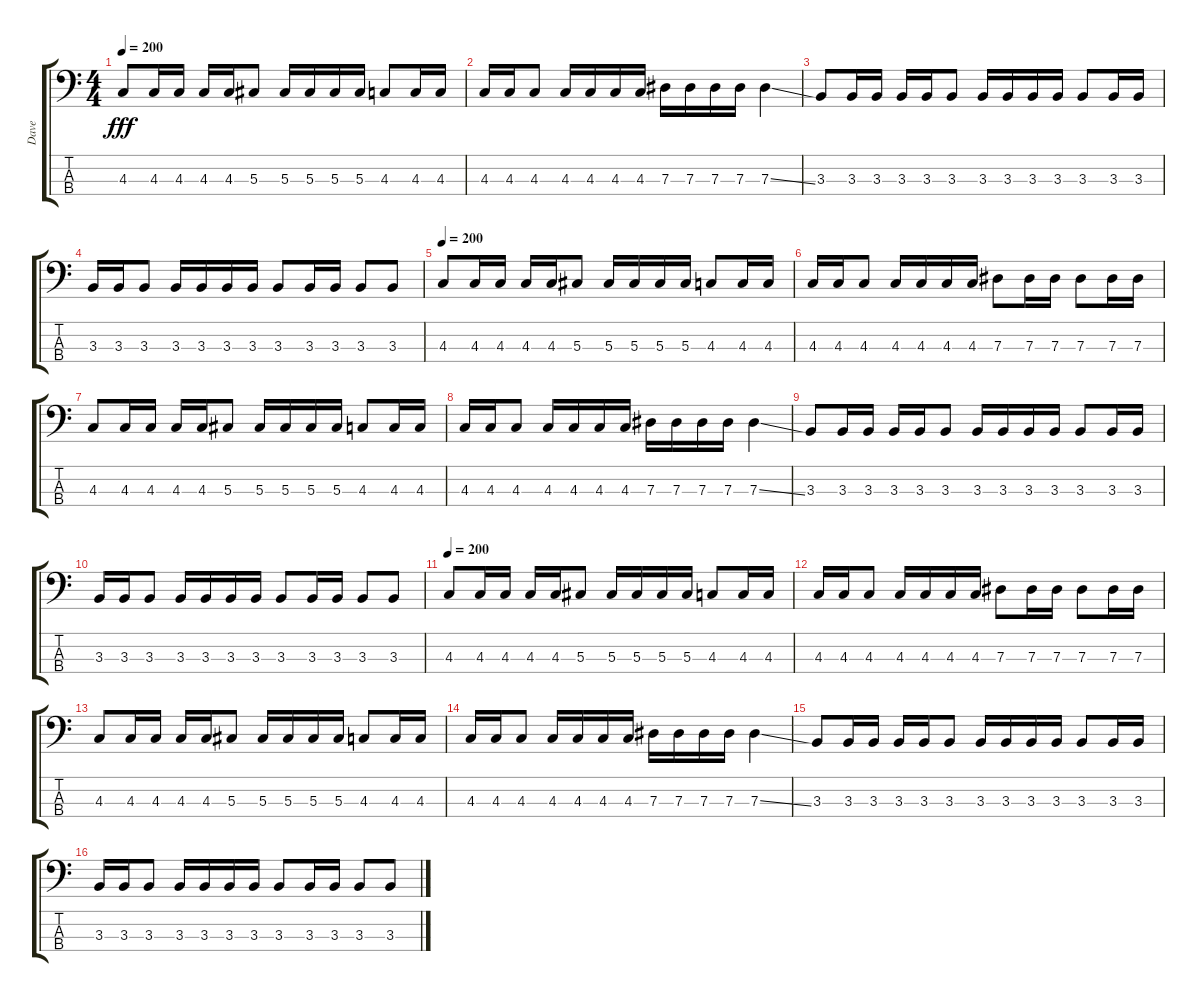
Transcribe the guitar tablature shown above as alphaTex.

\track ("Dave" "Dave") {instrument electricbassfinger}
\staff {score tabs}
\tuning (Gb2 Db2 Ab1 Eb1) {hide}
\ts (4 4)
\tempo 200
\clef f4
\ks c
4.3.8{dy fff} 4.3.16 4.3.16 4.3.16 4.3.16 5.3.8 5.3.16 5.3.16 5.3.16 5.3.16 4.3.8 4.3.16 4.3.16 |
4.3.16 4.3.16 4.3.8 4.3.16 4.3.16 4.3.16 4.3.16 7.3.16 7.3.16 7.3.16 7.3.16 7.3{ss}.4 |
3.3.8 3.3.16 3.3.16 3.3.16 3.3.16 3.3.8 3.3.16 3.3.16 3.3.16 3.3.16 3.3.8 3.3.16 3.3.16 |
3.3.16 3.3.16 3.3.8 3.3.16 3.3.16 3.3.16 3.3.16 3.3.8 3.3.16 3.3.16 3.3.8 3.3.8 |
\tempo 200
4.3.8 4.3.16 4.3.16 4.3.16 4.3.16 5.3.8 5.3.16 5.3.16 5.3.16 5.3.16 4.3.8 4.3.16 4.3.16 |
4.3.16 4.3.16 4.3.8 4.3.16 4.3.16 4.3.16 4.3.16 7.3.8 7.3.16 7.3.16 7.3.8 7.3.16 7.3.16 |
4.3.8 4.3.16 4.3.16 4.3.16 4.3.16 5.3.8 5.3.16 5.3.16 5.3.16 5.3.16 4.3.8 4.3.16 4.3.16 |
4.3.16 4.3.16 4.3.8 4.3.16 4.3.16 4.3.16 4.3.16 7.3.16 7.3.16 7.3.16 7.3.16 7.3{ss}.4 |
3.3.8 3.3.16 3.3.16 3.3.16 3.3.16 3.3.8 3.3.16 3.3.16 3.3.16 3.3.16 3.3.8 3.3.16 3.3.16 |
3.3.16 3.3.16 3.3.8 3.3.16 3.3.16 3.3.16 3.3.16 3.3.8 3.3.16 3.3.16 3.3.8 3.3.8 |
\tempo 200
4.3.8 4.3.16 4.3.16 4.3.16 4.3.16 5.3.8 5.3.16 5.3.16 5.3.16 5.3.16 4.3.8 4.3.16 4.3.16 |
4.3.16 4.3.16 4.3.8 4.3.16 4.3.16 4.3.16 4.3.16 7.3.8 7.3.16 7.3.16 7.3.8 7.3.16 7.3.16 |
4.3.8 4.3.16 4.3.16 4.3.16 4.3.16 5.3.8 5.3.16 5.3.16 5.3.16 5.3.16 4.3.8 4.3.16 4.3.16 |
4.3.16 4.3.16 4.3.8 4.3.16 4.3.16 4.3.16 4.3.16 7.3.16 7.3.16 7.3.16 7.3.16 7.3{ss}.4 |
3.3.8 3.3.16 3.3.16 3.3.16 3.3.16 3.3.8 3.3.16 3.3.16 3.3.16 3.3.16 3.3.8 3.3.16 3.3.16 |
3.3.16 3.3.16 3.3.8 3.3.16 3.3.16 3.3.16 3.3.16 3.3.8 3.3.16 3.3.16 3.3.8 3.3.8
